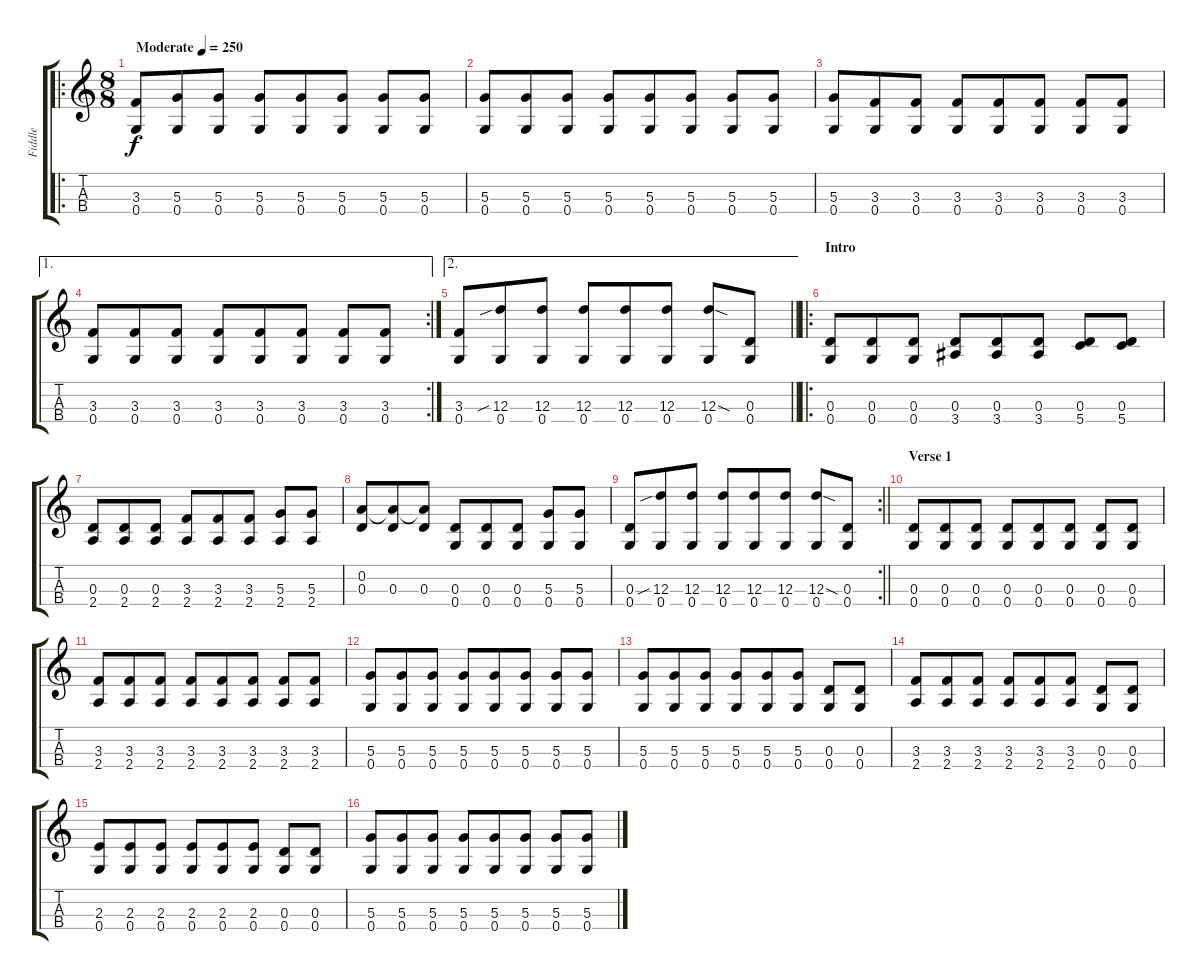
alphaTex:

\track ("Fiddle" "Fiddle") {instrument violin}
\staff {score tabs}
\tuning (E5 A4 D4 G3) {hide}
\ro
\ts (8 8)
\tempo (250 "Moderate")
\clef g2
\ks c
(3.3 0.4).8{dy f instrument violin} (5.3 0.4).8 (5.3 0.4).8 (5.3 0.4).8 (5.3 0.4).8 (5.3 0.4).8 (5.3 0.4).8 (5.3 0.4).8 |
(5.3 0.4).8 (5.3 0.4).8 (5.3 0.4).8 (5.3 0.4).8 (5.3 0.4).8 (5.3 0.4).8 (5.3 0.4).8 (5.3 0.4).8 |
(5.3 0.4).8 (3.3 0.4).8 (3.3 0.4).8 (3.3 0.4).8 (3.3 0.4).8 (3.3 0.4).8 (3.3 0.4).8 (3.3 0.4).8 |
\ae 1
\rc 2
(3.3 0.4).8 (3.3 0.4).8 (3.3 0.4).8 (3.3 0.4).8 (3.3 0.4).8 (3.3 0.4).8 (3.3 0.4).8 (3.3 0.4).8 |
\ae 2
\barLineRight lightlight
(3.3 0.4).8 (12.3{sib} 0.4).8 (12.3 0.4).8 (12.3 0.4).8 (12.3 0.4).8 (12.3 0.4).8 (12.3{sod} 0.4).8 (0.3 0.4).8 |
\ro
\section ("" "Intro")
(0.3 0.4).8 (0.3 0.4).8 (0.3 0.4).8 (0.3 3.4).8 (0.3 3.4).8 (0.3 3.4).8 (0.3 5.4).8 (0.3 5.4).8 |
(0.3 2.4).8 (0.3 2.4).8 (0.3 2.4).8 (3.3 2.4).8 (3.3 2.4).8 (3.3 2.4).8 (5.3 2.4).8 (5.3 2.4).8 |
(0.2 0.3).8 (0.2{t} 0.3).8 (0.2{t} 0.3).8 (0.3 0.4).8 (0.3 0.4).8 (0.3 0.4).8 (5.3 0.4).8 (5.3 0.4).8 |
\rc 2
\barLineRight lightlight
(0.3 0.4).8 (12.3{sib} 0.4).8 (12.3 0.4).8 (12.3 0.4).8 (12.3 0.4).8 (12.3 0.4).8 (12.3{sod} 0.4).8 (0.3 0.4).8 |
\section ("" "Verse 1")
(0.3 0.4).8 (0.3 0.4).8 (0.3 0.4).8 (0.3 0.4).8 (0.3 0.4).8 (0.3 0.4).8 (0.3 0.4).8 (0.3 0.4).8 |
(3.3 2.4).8 (3.3 2.4).8 (3.3 2.4).8 (3.3 2.4).8 (3.3 2.4).8 (3.3 2.4).8 (3.3 2.4).8 (3.3 2.4).8 |
(5.3 0.4).8 (5.3 0.4).8 (5.3 0.4).8 (5.3 0.4).8 (5.3 0.4).8 (5.3 0.4).8 (5.3 0.4).8 (5.3 0.4).8 |
(5.3 0.4).8 (5.3 0.4).8 (5.3 0.4).8 (5.3 0.4).8 (5.3 0.4).8 (5.3 0.4).8 (0.3 0.4).8 (0.3 0.4).8 |
(3.3 2.4).8 (3.3 2.4).8 (3.3 2.4).8 (3.3 2.4).8 (3.3 2.4).8 (3.3 2.4).8 (0.3 0.4).8 (0.3 0.4).8 |
(2.3 0.4).8 (2.3 0.4).8 (2.3 0.4).8 (2.3 0.4).8 (2.3 0.4).8 (2.3 0.4).8 (0.3 0.4).8 (0.3 0.4).8 |
(5.3 0.4).8 (5.3 0.4).8 (5.3 0.4).8 (5.3 0.4).8 (5.3 0.4).8 (5.3 0.4).8 (5.3 0.4).8 (5.3 0.4).8
